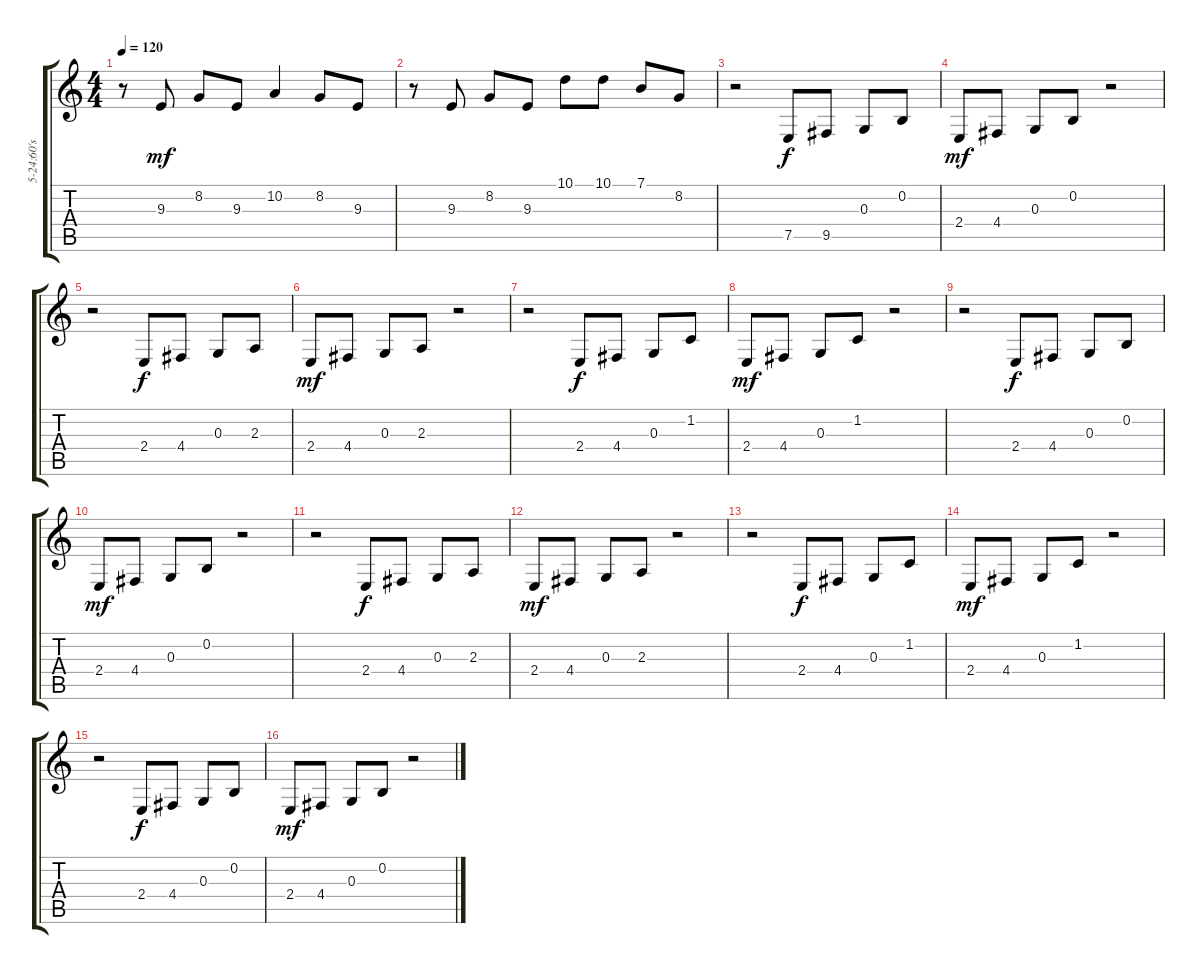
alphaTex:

\track ("5-24:60's E.Piano" "5-24:60's ") {instrument electricpiano1}
\staff {score tabs}
\tuning (E4 B3 G3 D3 A2 E2) {hide}
\ts (4 4)
\tempo 120
\clef g2
\ks c
r.8{dy mf} 9.3.8 8.2.8 9.3.8 10.2.4 8.2.8 9.3.8 |
r.8 9.3.8 8.2.8 9.3.8 10.1.8 10.1.8 7.1.8 8.2.8 |
r.2 7.5.8{dy f} 9.5.8 0.3.8 0.2.8 |
2.4.8{dy mf} 4.4.8 0.3.8 0.2.8 r.2 |
r.2 2.4.8{dy f} 4.4.8 0.3.8 2.3.8 |
2.4.8{dy mf} 4.4.8 0.3.8 2.3.8 r.2 |
r.2 2.4.8{dy f} 4.4.8 0.3.8 1.2.8 |
2.4.8{dy mf} 4.4.8 0.3.8 1.2.8 r.2 |
r.2 2.4.8{dy f} 4.4.8 0.3.8 0.2.8 |
2.4.8{dy mf} 4.4.8 0.3.8 0.2.8 r.2 |
r.2 2.4.8{dy f} 4.4.8 0.3.8 2.3.8 |
2.4.8{dy mf} 4.4.8 0.3.8 2.3.8 r.2 |
r.2 2.4.8{dy f} 4.4.8 0.3.8 1.2.8 |
2.4.8{dy mf} 4.4.8 0.3.8 1.2.8 r.2 |
r.2 2.4.8{dy f} 4.4.8 0.3.8 0.2.8 |
2.4.8{dy mf} 4.4.8 0.3.8 0.2.8 r.2
